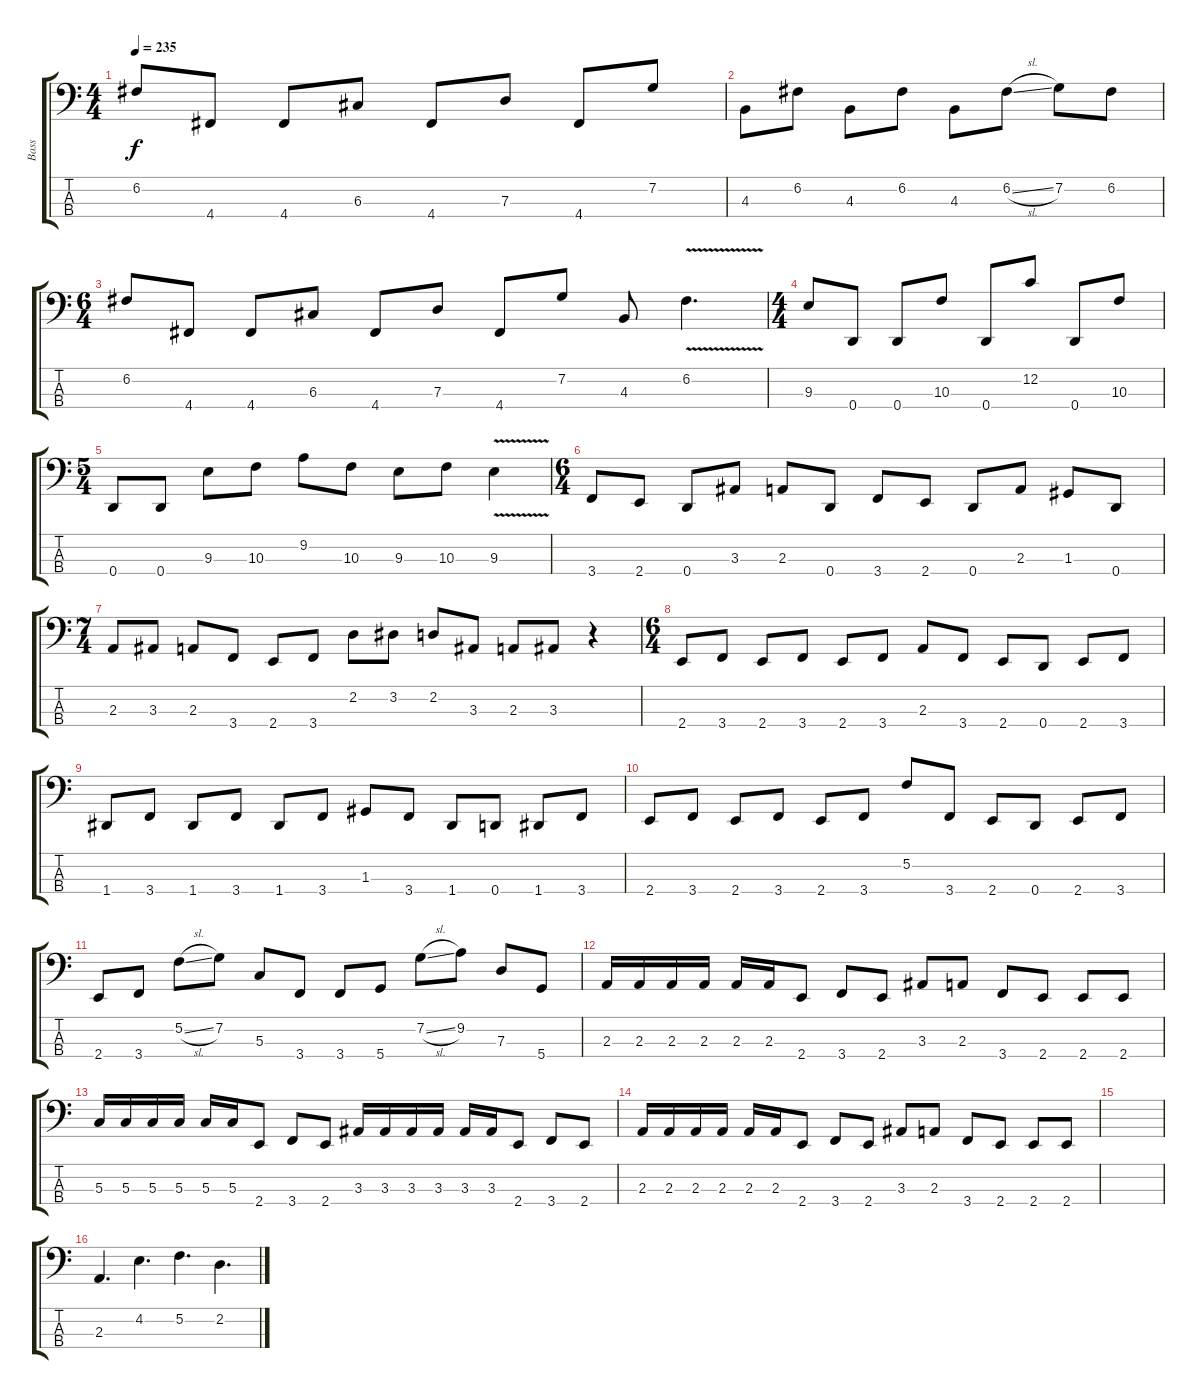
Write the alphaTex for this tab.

\track ("Bass" "Bass") {instrument electricbassfinger}
\staff {score tabs}
\tuning (F2 C2 G1 D1) {hide}
\ts (4 4)
\tempo 235
\clef f4
\ks c
6.2.8{dy f} 4.4.8 4.4.8 6.3.8 4.4.8 7.3.8 4.4.8 7.2.8 |
4.3.8 6.2.8 4.3.8 6.2.8 4.3.8 6.2{sl}.8 7.2.8 6.2.8 |
\ts (6 4)
6.2.8 4.4.8 4.4.8 6.3.8 4.4.8 7.3.8 4.4.8 7.2.8 4.3.8 6.2{v}.4{d} |
\ts (4 4)
9.3.8 0.4.8 0.4.8 10.3.8 0.4.8 12.2.8 0.4.8 10.3.8 |
\ts (5 4)
0.4.8 0.4.8 9.3.8 10.3.8 9.2.8 10.3.8 9.3.8 10.3.8 9.3{v}.4 |
\ts (6 4)
3.4.8 2.4.8 0.4.8 3.3.8 2.3.8 0.4.8 3.4.8 2.4.8 0.4.8 2.3.8 1.3.8 0.4.8 |
\ts (7 4)
2.3.8 3.3.8 2.3.8 3.4.8 2.4.8 3.4.8 2.2.8 3.2.8 2.2.8 3.3.8 2.3.8 3.3.8 r.4 |
\ts (6 4)
2.4.8 3.4.8 2.4.8 3.4.8 2.4.8 3.4.8 2.3.8 3.4.8 2.4.8 0.4.8 2.4.8 3.4.8 |
1.4.8 3.4.8 1.4.8 3.4.8 1.4.8 3.4.8 1.3.8 3.4.8 1.4.8 0.4.8 1.4.8 3.4.8 |
2.4.8 3.4.8 2.4.8 3.4.8 2.4.8 3.4.8 5.2.8 3.4.8 2.4.8 0.4.8 2.4.8 3.4.8 |
2.4.8 3.4.8 5.2{sl}.8 7.2.8 5.3.8 3.4.8 3.4.8 5.4.8 7.2{sl}.8 9.2.8 7.3.8 5.4.8 |
2.3.16 2.3.16 2.3.16 2.3.16 2.3.16 2.3.16 2.4.8 3.4.8 2.4.8 3.3.8 2.3.8 3.4.8 2.4.8 2.4.8 2.4.8 |
5.3.16 5.3.16 5.3.16 5.3.16 5.3.16 5.3.16 2.4.8 3.4.8 2.4.8 3.3.16 3.3.16 3.3.16 3.3.16 3.3.16 3.3.16 2.4.8 3.4.8 2.4.8 |
2.3.16 2.3.16 2.3.16 2.3.16 2.3.16 2.3.16 2.4.8 3.4.8 2.4.8 3.3.8 2.3.8 3.4.8 2.4.8 2.4.8 2.4.8 |
|
2.3.4{d} 4.2.4{d} 5.2.4{d} 2.2.4{d}
